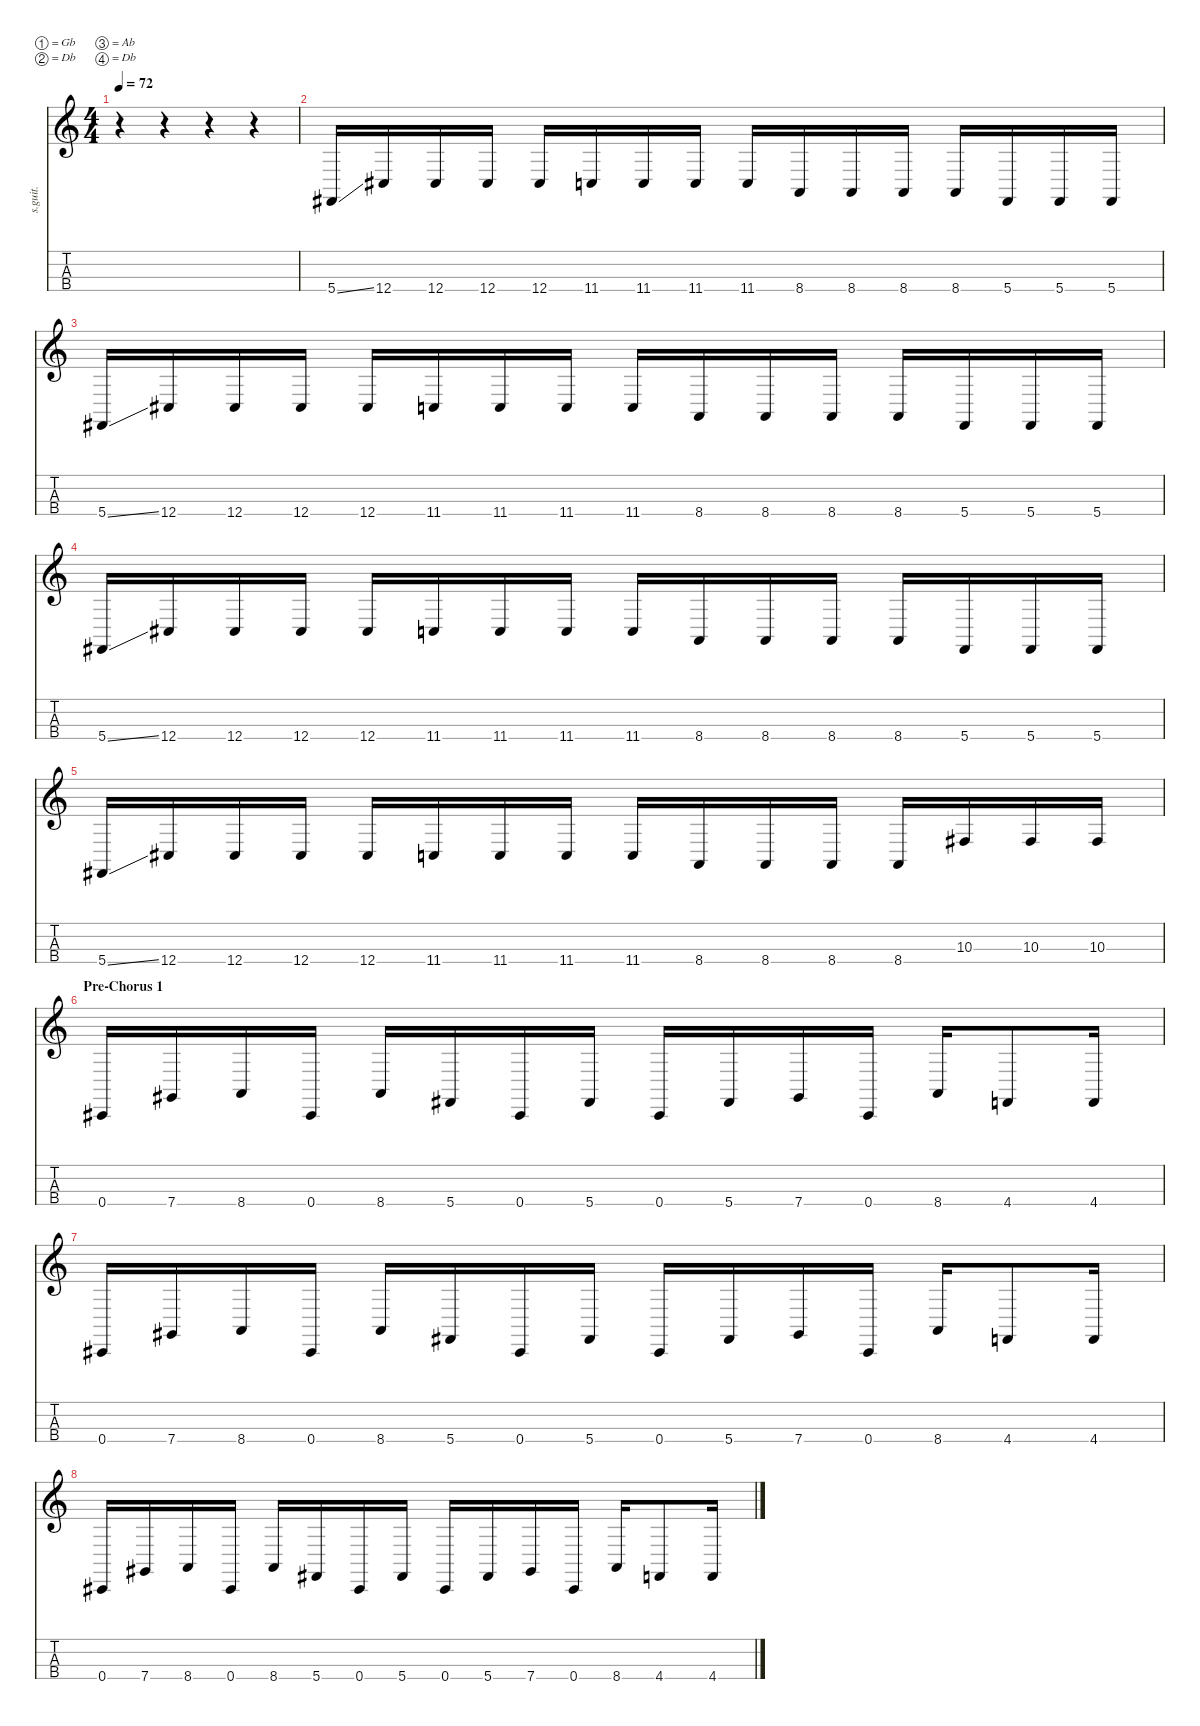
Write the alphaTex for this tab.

\defaultSystemsLayout 4
\hideDynamics
\bracketExtendMode nobrackets
\track ("Chi Cheng" "s.guit.") {instrument electricbasspick}
\staff {score tabs}
\tuning (Gb2 Db2 Ab1 Db1)
\ts (4 4)
\tempo 72
\clef g2
\ks c
r.4{dy fff} r.4 r.4 r.4 |
5.4{ss acc #}.16{lyrics (0 "") lyrics (1 "") lyrics (2 "") lyrics (3 "") lyrics (4 "")} 12.4{acc #}.16{lyrics (0 "") lyrics (1 "") lyrics (2 "") lyrics (3 "") lyrics (4 "")} 12.4{acc #}.16{lyrics (0 "") lyrics (1 "") lyrics (2 "") lyrics (3 "") lyrics (4 "")} 12.4{acc #}.16{lyrics (0 "") lyrics (1 "") lyrics (2 "") lyrics (3 "") lyrics (4 "")} 12.4{acc #}.16{lyrics (0 "") lyrics (1 "") lyrics (2 "") lyrics (3 "") lyrics (4 "")} 11.4.16{lyrics (0 "") lyrics (1 "") lyrics (2 "") lyrics (3 "") lyrics (4 "")} 11.4.16{lyrics (0 "") lyrics (1 "") lyrics (2 "") lyrics (3 "") lyrics (4 "")} 11.4.16{lyrics (0 "") lyrics (1 "") lyrics (2 "") lyrics (3 "") lyrics (4 "")} 11.4.16{lyrics (0 "") lyrics (1 "") lyrics (2 "") lyrics (3 "") lyrics (4 "")} 8.4.16{lyrics (0 "") lyrics (1 "") lyrics (2 "") lyrics (3 "") lyrics (4 "")} 8.4.16{lyrics (0 "") lyrics (1 "") lyrics (2 "") lyrics (3 "") lyrics (4 "")} 8.4.16{lyrics (0 "") lyrics (1 "") lyrics (2 "") lyrics (3 "") lyrics (4 "")} 8.4.16{lyrics (0 "") lyrics (1 "") lyrics (2 "") lyrics (3 "") lyrics (4 "")} 5.4{acc #}.16{lyrics (0 "") lyrics (1 "") lyrics (2 "") lyrics (3 "") lyrics (4 "")} 5.4{acc #}.16{lyrics (0 "") lyrics (1 "") lyrics (2 "") lyrics (3 "") lyrics (4 "")} 5.4{acc #}.16{lyrics (0 "") lyrics (1 "") lyrics (2 "") lyrics (3 "") lyrics (4 "")} |
5.4{ss acc #}.16{lyrics (0 "") lyrics (1 "") lyrics (2 "") lyrics (3 "") lyrics (4 "")} 12.4{acc #}.16{lyrics (0 "") lyrics (1 "") lyrics (2 "") lyrics (3 "") lyrics (4 "")} 12.4{acc #}.16{lyrics (0 "") lyrics (1 "") lyrics (2 "") lyrics (3 "") lyrics (4 "")} 12.4{acc #}.16{lyrics (0 "") lyrics (1 "") lyrics (2 "") lyrics (3 "") lyrics (4 "")} 12.4{acc #}.16{lyrics (0 "") lyrics (1 "") lyrics (2 "") lyrics (3 "") lyrics (4 "")} 11.4.16{lyrics (0 "") lyrics (1 "") lyrics (2 "") lyrics (3 "") lyrics (4 "")} 11.4.16{lyrics (0 "") lyrics (1 "") lyrics (2 "") lyrics (3 "") lyrics (4 "")} 11.4.16{lyrics (0 "") lyrics (1 "") lyrics (2 "") lyrics (3 "") lyrics (4 "")} 11.4.16{lyrics (0 "") lyrics (1 "") lyrics (2 "") lyrics (3 "") lyrics (4 "")} 8.4.16{lyrics (0 "") lyrics (1 "") lyrics (2 "") lyrics (3 "") lyrics (4 "")} 8.4.16{lyrics (0 "") lyrics (1 "") lyrics (2 "") lyrics (3 "") lyrics (4 "")} 8.4.16{lyrics (0 "") lyrics (1 "") lyrics (2 "") lyrics (3 "") lyrics (4 "")} 8.4.16{lyrics (0 "") lyrics (1 "") lyrics (2 "") lyrics (3 "") lyrics (4 "")} 5.4{acc #}.16{lyrics (0 "") lyrics (1 "") lyrics (2 "") lyrics (3 "") lyrics (4 "")} 5.4{acc #}.16{lyrics (0 "") lyrics (1 "") lyrics (2 "") lyrics (3 "") lyrics (4 "")} 5.4{acc #}.16{lyrics (0 "") lyrics (1 "") lyrics (2 "") lyrics (3 "") lyrics (4 "")} |
5.4{ss acc #}.16{lyrics (0 "") lyrics (1 "") lyrics (2 "") lyrics (3 "") lyrics (4 "")} 12.4{acc #}.16{lyrics (0 "") lyrics (1 "") lyrics (2 "") lyrics (3 "") lyrics (4 "")} 12.4{acc #}.16{lyrics (0 "") lyrics (1 "") lyrics (2 "") lyrics (3 "") lyrics (4 "")} 12.4{acc #}.16{lyrics (0 "") lyrics (1 "") lyrics (2 "") lyrics (3 "") lyrics (4 "")} 12.4{acc #}.16{lyrics (0 "") lyrics (1 "") lyrics (2 "") lyrics (3 "") lyrics (4 "")} 11.4.16{lyrics (0 "") lyrics (1 "") lyrics (2 "") lyrics (3 "") lyrics (4 "")} 11.4.16{lyrics (0 "") lyrics (1 "") lyrics (2 "") lyrics (3 "") lyrics (4 "")} 11.4.16{lyrics (0 "") lyrics (1 "") lyrics (2 "") lyrics (3 "") lyrics (4 "")} 11.4.16{lyrics (0 "") lyrics (1 "") lyrics (2 "") lyrics (3 "") lyrics (4 "")} 8.4.16{lyrics (0 "") lyrics (1 "") lyrics (2 "") lyrics (3 "") lyrics (4 "")} 8.4.16{lyrics (0 "") lyrics (1 "") lyrics (2 "") lyrics (3 "") lyrics (4 "")} 8.4.16{lyrics (0 "") lyrics (1 "") lyrics (2 "") lyrics (3 "") lyrics (4 "")} 8.4.16{lyrics (0 "") lyrics (1 "") lyrics (2 "") lyrics (3 "") lyrics (4 "")} 5.4{acc #}.16{lyrics (0 "") lyrics (1 "") lyrics (2 "") lyrics (3 "") lyrics (4 "")} 5.4{acc #}.16{lyrics (0 "") lyrics (1 "") lyrics (2 "") lyrics (3 "") lyrics (4 "")} 5.4{acc #}.16{lyrics (0 "") lyrics (1 "") lyrics (2 "") lyrics (3 "") lyrics (4 "")} |
5.4{ss acc #}.16{lyrics (0 "") lyrics (1 "") lyrics (2 "") lyrics (3 "") lyrics (4 "")} 12.4{acc #}.16{lyrics (0 "") lyrics (1 "") lyrics (2 "") lyrics (3 "") lyrics (4 "")} 12.4{acc #}.16{lyrics (0 "") lyrics (1 "") lyrics (2 "") lyrics (3 "") lyrics (4 "")} 12.4{acc #}.16{lyrics (0 "") lyrics (1 "") lyrics (2 "") lyrics (3 "") lyrics (4 "")} 12.4{acc #}.16{lyrics (0 "") lyrics (1 "") lyrics (2 "") lyrics (3 "") lyrics (4 "")} 11.4.16{lyrics (0 "") lyrics (1 "") lyrics (2 "") lyrics (3 "") lyrics (4 "")} 11.4.16{lyrics (0 "") lyrics (1 "") lyrics (2 "") lyrics (3 "") lyrics (4 "")} 11.4.16{lyrics (0 "") lyrics (1 "") lyrics (2 "") lyrics (3 "") lyrics (4 "")} 11.4.16{lyrics (0 "") lyrics (1 "") lyrics (2 "") lyrics (3 "") lyrics (4 "")} 8.4.16{lyrics (0 "") lyrics (1 "") lyrics (2 "") lyrics (3 "") lyrics (4 "")} 8.4.16{lyrics (0 "") lyrics (1 "") lyrics (2 "") lyrics (3 "") lyrics (4 "")} 8.4.16{lyrics (0 "") lyrics (1 "") lyrics (2 "") lyrics (3 "") lyrics (4 "")} 8.4.16{lyrics (0 "") lyrics (1 "") lyrics (2 "") lyrics (3 "") lyrics (4 "")} 10.3{acc #}.16{lyrics (0 "") lyrics (1 "") lyrics (2 "") lyrics (3 "") lyrics (4 "")} 10.3{acc #}.16{lyrics (0 "") lyrics (1 "") lyrics (2 "") lyrics (3 "") lyrics (4 "")} 10.3{acc #}.16{lyrics (0 "") lyrics (1 "") lyrics (2 "") lyrics (3 "") lyrics (4 "")} |
\section ("" "Pre-Chorus 1")
0.4{acc #}.16{lyrics (0 "") lyrics (1 "") lyrics (2 "") lyrics (3 "") lyrics (4 "")} 7.4{acc #}.16{lyrics (0 "") lyrics (1 "") lyrics (2 "") lyrics (3 "") lyrics (4 "")} 8.4.16{lyrics (0 "") lyrics (1 "") lyrics (2 "") lyrics (3 "") lyrics (4 "")} 0.4{acc #}.16{lyrics (0 "") lyrics (1 "") lyrics (2 "") lyrics (3 "") lyrics (4 "")} 8.4.16{lyrics (0 "") lyrics (1 "") lyrics (2 "") lyrics (3 "") lyrics (4 "")} 5.4{acc #}.16{lyrics (0 "") lyrics (1 "") lyrics (2 "") lyrics (3 "") lyrics (4 "")} 0.4{acc #}.16{lyrics (0 "") lyrics (1 "") lyrics (2 "") lyrics (3 "") lyrics (4 "")} 5.4{acc #}.16{lyrics (0 "") lyrics (1 "") lyrics (2 "") lyrics (3 "") lyrics (4 "")} 0.4{acc #}.16{lyrics (0 "") lyrics (1 "") lyrics (2 "") lyrics (3 "") lyrics (4 "")} 5.4{acc #}.16{lyrics (0 "") lyrics (1 "") lyrics (2 "") lyrics (3 "") lyrics (4 "")} 7.4{acc #}.16{lyrics (0 "") lyrics (1 "") lyrics (2 "") lyrics (3 "") lyrics (4 "")} 0.4{acc #}.16{lyrics (0 "") lyrics (1 "") lyrics (2 "") lyrics (3 "") lyrics (4 "")} 8.4.16{lyrics (0 "") lyrics (1 "") lyrics (2 "") lyrics (3 "") lyrics (4 "")} 4.4.8{lyrics (0 "") lyrics (1 "") lyrics (2 "") lyrics (3 "") lyrics (4 "")} 4.4.16{lyrics (0 "") lyrics (1 "") lyrics (2 "") lyrics (3 "") lyrics (4 "")} |
0.4{acc #}.16{lyrics (0 "") lyrics (1 "") lyrics (2 "") lyrics (3 "") lyrics (4 "")} 7.4{acc #}.16{lyrics (0 "") lyrics (1 "") lyrics (2 "") lyrics (3 "") lyrics (4 "")} 8.4.16{lyrics (0 "") lyrics (1 "") lyrics (2 "") lyrics (3 "") lyrics (4 "")} 0.4{acc #}.16{lyrics (0 "") lyrics (1 "") lyrics (2 "") lyrics (3 "") lyrics (4 "")} 8.4.16{lyrics (0 "") lyrics (1 "") lyrics (2 "") lyrics (3 "") lyrics (4 "")} 5.4{acc #}.16{lyrics (0 "") lyrics (1 "") lyrics (2 "") lyrics (3 "") lyrics (4 "")} 0.4{acc #}.16{lyrics (0 "") lyrics (1 "") lyrics (2 "") lyrics (3 "") lyrics (4 "")} 5.4{acc #}.16{lyrics (0 "") lyrics (1 "") lyrics (2 "") lyrics (3 "") lyrics (4 "")} 0.4{acc #}.16{lyrics (0 "") lyrics (1 "") lyrics (2 "") lyrics (3 "") lyrics (4 "")} 5.4{acc #}.16{lyrics (0 "") lyrics (1 "") lyrics (2 "") lyrics (3 "") lyrics (4 "")} 7.4{acc #}.16{lyrics (0 "") lyrics (1 "") lyrics (2 "") lyrics (3 "") lyrics (4 "")} 0.4{acc #}.16{lyrics (0 "") lyrics (1 "") lyrics (2 "") lyrics (3 "") lyrics (4 "")} 8.4.16{lyrics (0 "") lyrics (1 "") lyrics (2 "") lyrics (3 "") lyrics (4 "")} 4.4.8{lyrics (0 "") lyrics (1 "") lyrics (2 "") lyrics (3 "") lyrics (4 "")} 4.4.16{lyrics (0 "") lyrics (1 "") lyrics (2 "") lyrics (3 "") lyrics (4 "")} |
0.4{acc #}.16{lyrics (0 "") lyrics (1 "") lyrics (2 "") lyrics (3 "") lyrics (4 "")} 7.4{acc #}.16{lyrics (0 "") lyrics (1 "") lyrics (2 "") lyrics (3 "") lyrics (4 "")} 8.4.16{lyrics (0 "") lyrics (1 "") lyrics (2 "") lyrics (3 "") lyrics (4 "")} 0.4{acc #}.16{lyrics (0 "") lyrics (1 "") lyrics (2 "") lyrics (3 "") lyrics (4 "")} 8.4.16{lyrics (0 "") lyrics (1 "") lyrics (2 "") lyrics (3 "") lyrics (4 "")} 5.4{acc #}.16{lyrics (0 "") lyrics (1 "") lyrics (2 "") lyrics (3 "") lyrics (4 "")} 0.4{acc #}.16{lyrics (0 "") lyrics (1 "") lyrics (2 "") lyrics (3 "") lyrics (4 "")} 5.4{acc #}.16{lyrics (0 "") lyrics (1 "") lyrics (2 "") lyrics (3 "") lyrics (4 "")} 0.4{acc #}.16{lyrics (0 "") lyrics (1 "") lyrics (2 "") lyrics (3 "") lyrics (4 "")} 5.4{acc #}.16{lyrics (0 "") lyrics (1 "") lyrics (2 "") lyrics (3 "") lyrics (4 "")} 7.4{acc #}.16{lyrics (0 "") lyrics (1 "") lyrics (2 "") lyrics (3 "") lyrics (4 "")} 0.4{acc #}.16{lyrics (0 "") lyrics (1 "") lyrics (2 "") lyrics (3 "") lyrics (4 "")} 8.4.16{lyrics (0 "") lyrics (1 "") lyrics (2 "") lyrics (3 "") lyrics (4 "")} 4.4.8{lyrics (0 "") lyrics (1 "") lyrics (2 "") lyrics (3 "") lyrics (4 "")} 4.4.16{lyrics (0 "") lyrics (1 "") lyrics (2 "") lyrics (3 "") lyrics (4 "")}
